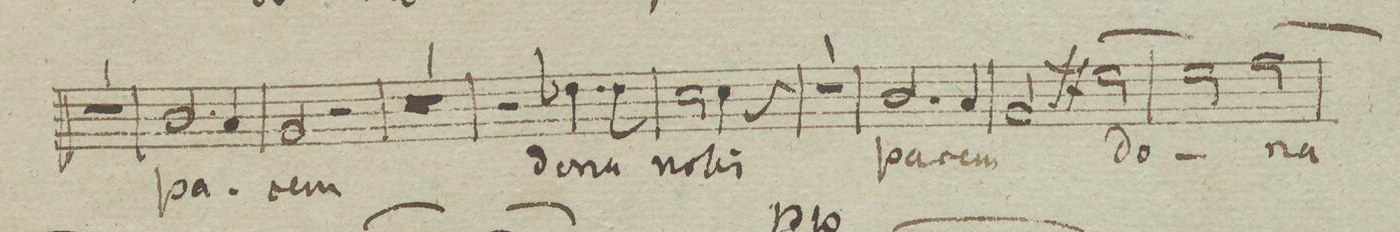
**kern	**text	**dynam
*I"Soprano. Tutti.	*	*
*clefC1	*	*
*k[cnfngn]	*	*
*met(c|)	*	*
*M2/2	*	*
1r	.	.
=24	=24	=24
2.g/	pa-	.
4f/	.	.
=25	=25	=25
2e/	-cem	.
2r	.	.
=26	=26	=26
1r	.	.
=27	=27	=27
2r	.	.
4.b-X\	do-	.
8b-\	-na	.
=28	=28	=28
2a\	no-	.
4a\	-bis	.
4r	.	.
=29	=29	=29
1r	.	.
=30	=30	=30
2.g/	pa-	.
4f/	-cem	.
=31	=31	=31
1ryy	.	.
=32	=32	=32
1ryy	.	.
=33	=33	=33
1ryy	.	.
=34	=34	=34
1ryy	.	.
=35	=35	=35
1ryy	.	.
=36	=36	=36
1ryy	.	.
=37	=37	=37
2e/	.	.
.	.	ff
[2cc\	do-	.
=38	=38	=38
2cc\]	.	.
[2dd\	-na	.
=39	=39	=39
*-	*-	*-
